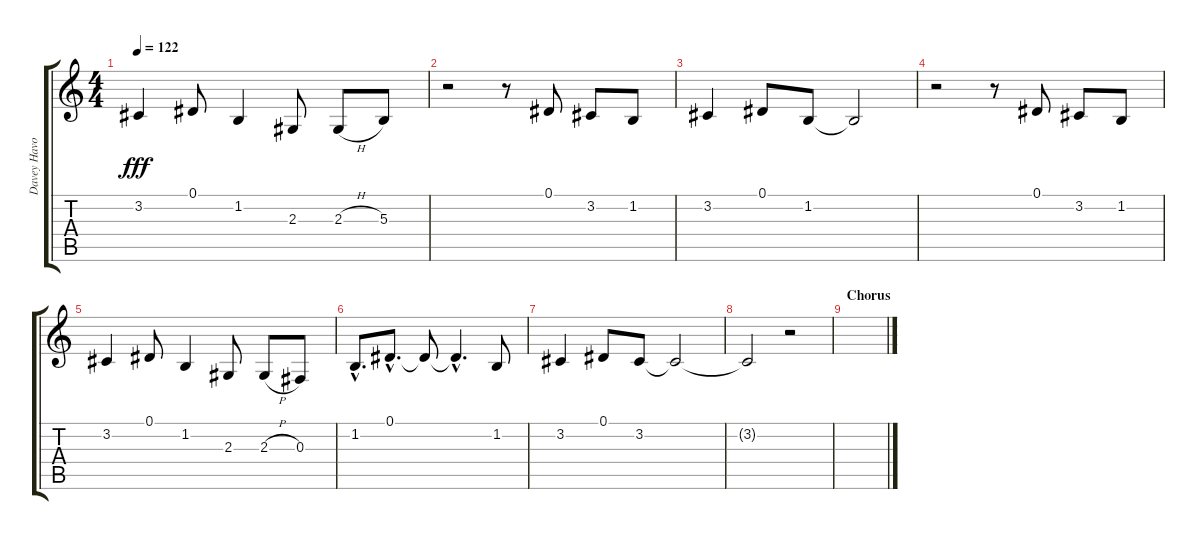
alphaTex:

\track ("Davey Havok" "Davey Havo") {instrument trumpet}
\staff {score tabs}
\tuning (Eb4 Bb3 Gb3 Db3 Ab2 Eb2) {hide}
\ts (4 4)
\tempo 122
\clef g2
\ks c
3.2.4{dy fff} 0.1.8 1.2.4 2.3.8 2.3{h}.8 5.3.8 |
r.2 r.8 0.1.8 3.2.8 1.2.8 |
3.2.4 0.1.8 1.2.8 1.2{t}.2 |
r.2 r.8 0.1.8 3.2.8 1.2.8 |
3.2.4 0.1.8 1.2.4 2.3.8 2.3{h}.8 0.3.8 |
1.2{hac}.8{d} 0.1{hac}.8{d} 0.1{t}.8 0.1{hac t}.4{d} 1.2.8 |
3.2.4 0.1.8 3.2.8 3.2{t}.2 |
3.2{t}.2 r.2 |
\section ("" "Chorus")
